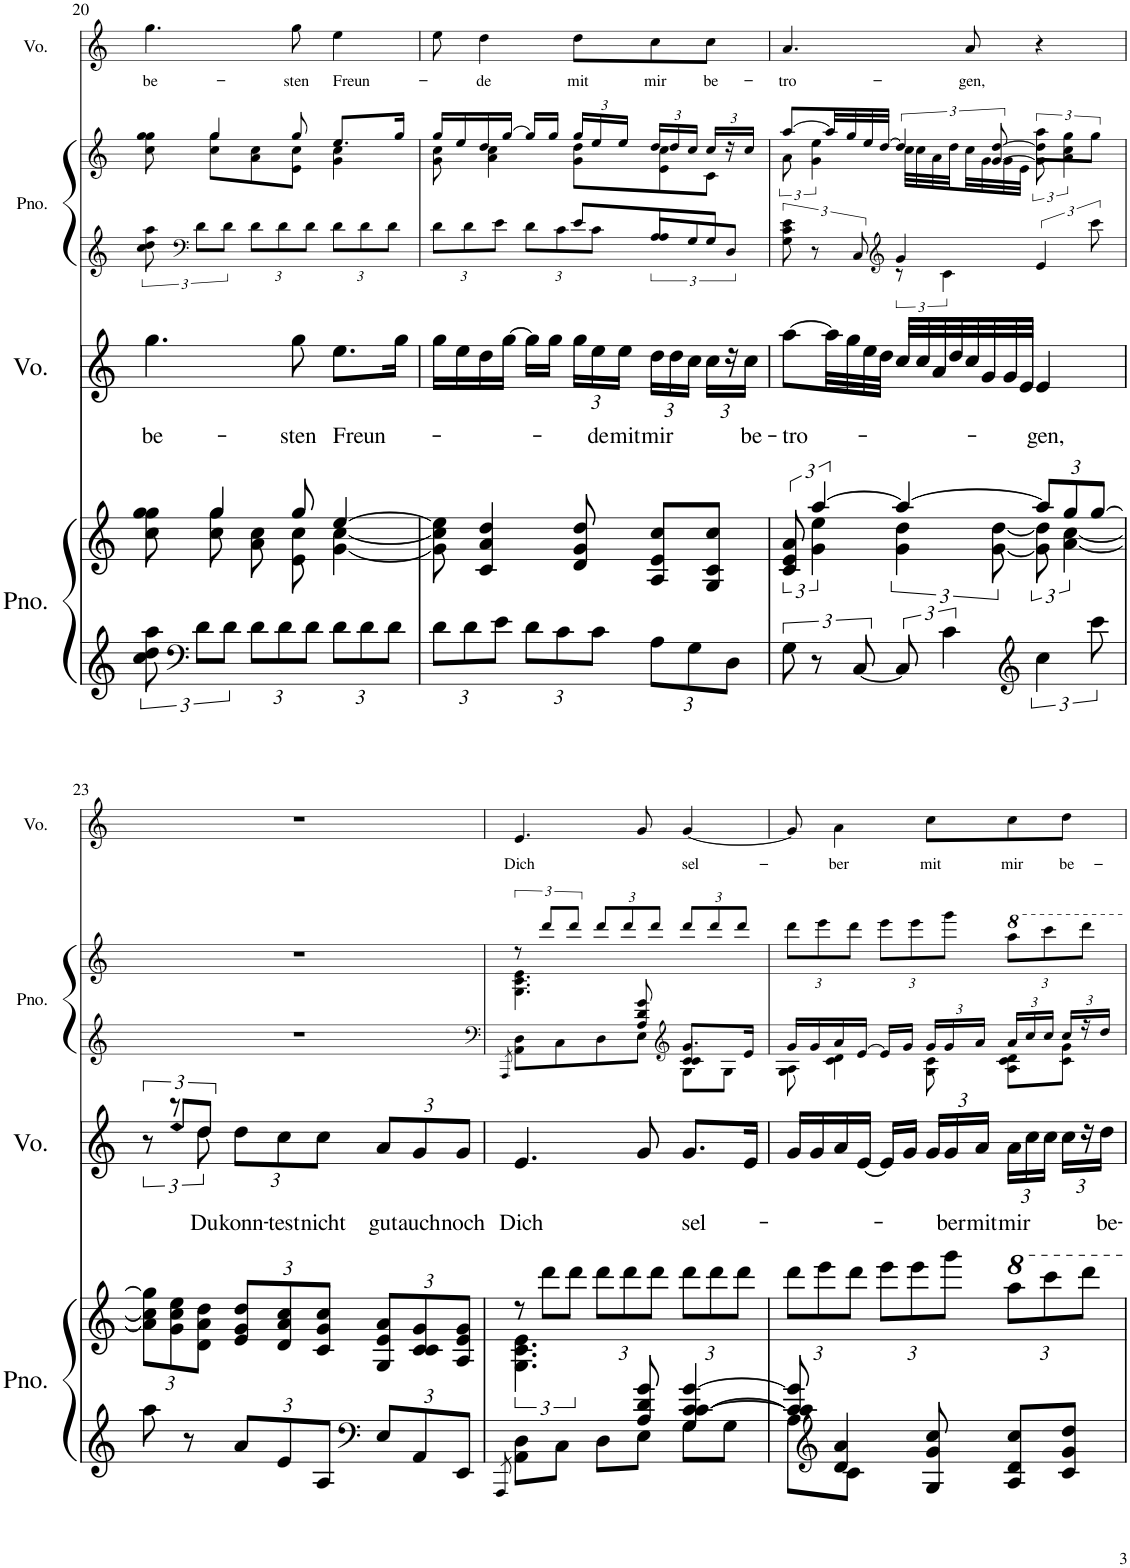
**kern	**kern	**kern	**text	**kern	**kern	**kern	**text
*part4	*part4	*part3	*part3	*part2	*part2	*part1	*part1
*staff6	*staff5	*staff4	*staff4	*staff3	*staff2	*staff1	*staff1
*I"Piano	*	*I"Voz	*	*I"Piano	*	*I"Voz	*
*I'Pno.	*	*I'Vo.	*	*I'Pno.	*	*I'Vo.	*
!!LO:PB:g=z
*clefG2	*clefG2	*clefG2	*	*clefG2	*clefG2	*clefG2	*
*k[]	*k[]	*k[]	*	*k[]	*k[]	*k[]	*
*M3/4	*M3/4	*M3/4	*	*M3/4	*M3/4	*M3/4	*
=20	=20	=20	=20	=20	=20	=20	=20
*	*^	*	*	*	*	*	*
!	!	!	!	!LO:LY:b	!	!	!	!LO:LY:b
*	*	*	*	*	*	*^	*	*
12cc\ 12dd\ 12aa\	8ryy	8cc\ 8gg\ 8gg\	4.gg\	be-	12cc\ 12dd\ 12aa\	8cc\ 8gg\ 8gg\	8ryy	4.gg\	be-
*clefF4	*	*	*	*	*clefF4	*	*	*	*
12d\L	.	.	.	.	12d\L	.	.	.	.
.	4gg/	8cc\ 8gg\	.	.	.	4gg/	8cc\ 8gg\L	.	.
12d\J	.	.	.	.	12d\J	.	.	.	.
*Xbrackettup	*	*	*	*	*Xbrackettup	*	*	*	*
12d\L	.	8a\ 8cc\	.	.	12d\L	.	8a\ 8cc\	.	.
12d\	.	.	.	.	12d\	.	.	.	.
!	!	!	!	!LO:LY:b	!	!	!	!	!LO:LY:b
.	8gg/	8e\ 8cc\	8gg\	-sten	.	8gg/	8e\ 8cc\J	8gg\	-sten
12d\J	.	.	.	.	12d\J	.	.	.	.
!	!	!	!	!LO:LY:b	!	!	!	!	!LO:LY:b
12d\L	[4ee/	[4g\ [4cc\	8.ee\L	Freun-	12d\L	8.ee/L	4g\ 4cc\	4ee\	Freun-
12d\	.	.	.	.	12d\	.	.	.	.
12d\J	.	.	.	.	12d\J	.	.	.	.
.	.	.	16gg\Jk	.	.	16gg/Jk	.	.	.
*	*v	*v	*	*	*	*	*	*	*
=21	=21	=21	=21	=21	=21	=21	=21	=21
*	*	*	*	*^	*	*	*	*
12d\L	8g\] 8cc\] 8ee\]	16gg\LL	.	12d\L	4.ryy	16gg/LL	8g\ 8cc\	8ee\	.
.	.	16ee\	.	.	.	16ee/	.	.	.
12d\	.	.	.	12d\	.	.	.	.	.
!	!	!	!	!	!	!	!	!	!LO:LY:b
.	4c/ 4a/ 4dd/	16dd\	.	.	.	16dd/	4a\ 4cc\	4dd\	-de
12e\J	.	.	.	12e\J	.	.	.	.	.
.	.	[16gg\JJ	.	.	.	[16gg/JJ	.	.	.
12d\L	.	16gg\LL]	.	12d\L	.	16gg/LL]	.	.	.
.	.	16gg\JJ	.	.	.	16gg/JJ	.	.	.
12c\	.	.	.	12c\	.	.	.	.	.
*	*	*Xbrackettup	*	*	*	*Xbrackettup	*	*	*
!	!	!	!	!	!	!	!	!	!LO:LY:b
.	8d/ 8g/ 8dd/	24gg\LL	.	.	8e/L	24gg/LL	8g\ 8dd\L	8dd\L	mit
!	!	!	!LO:LY:b	!	!	!	!	!	!
12c\J	.	24ee\	-de	12c\J	.	24ee/	.	.	.
!	!	!	!LO:LY:b	!	!	!	!	!	!
.	.	24ee\JJ	mit	.	.	24ee/JJ	.	.	.
!	!	!	!LO:LY:b	!	!	!	!	!	!
*	*	*	*	*brackettup	*	*	*	*	*
!	!	!	!	!	!	!	!	!	!LO:LY:b
12A\L	8A/ 8e/ 8cc/L	24dd\LL	mir	12A/L	8A/	24dd/LL	8e\ 8cc\	8cc\	mir
.	.	24dd\	.	.	.	24dd/	.	.	.
12G\	.	24cc\JJ	.	12G/	.	24cc/JJ	.	.	.
!	!	!	!	!	!	!	!	!	!LO:LY:b
.	8G/ 8c/ 8cc/J	24cc\LL	.	.	8G/J	24cc/LL	8c\J	8cc\J	be-
12D\J	.	24r	.	12D/J	.	24r	.	.	.
!	!	!	!LO:LY:b	!	!	!	!	!	!
.	.	24cc\JJ	be-	.	.	24cc/JJ	.	.	.
=22	=22	=22	=22	=22	=22	=22	=22	=22	=22
*brackettup	*	*	*	*	*	*	*	*	*
*	*^	*	*	*	*	*	*	*	*
!	!	!	!	!LO:LY:b	!	!	!	!	!	!
*	*	*	*	*	*	*	*	*brackettup	*	*
!	!	!	!	!	!	!	!	!	!	!LO:LY:b
12G\	12c/ 12e/ 12a/	12ryy	[8aa\L	-tro-	12G\ 12c\ 12e\	4ryy	[8aa/L	12a\	4.a/	-tro-
12r	[6aa/	6g\ 6ee\	.	.	12r	.	.	6g\ 6ee\	.	.
.	.	.	32aa\LL]	.	.	.	32aa/LL]	.	.	.
.	.	.	32gg\	.	.	.	32gg/	.	.	.
[12C/	.	.	.	.	12C/	.	.	.	.	.
.	.	.	32ee\	.	.	.	32ee/	.	.	.
.	.	.	32dd\JJJ	.	.	.	[32dd/JJJ	.	.	.
*	*	*	*	*	*clefG2	*	*	*	*	*
12C/]	4aa/_	6g\ 6dd\	32cc/LLL	.	4g/	12r	6dd/]	32cc\LLL	.	.
.	.	.	32cc/	.	.	.	.	32cc\	.	.
.	.	.	32a/	.	.	.	.	32a\	.	.
6c\	.	.	.	.	.	6c\	.	.	.	.
.	.	.	32dd/	.	.	.	.	32dd\	.	.
!	!	!	!	!	!	!	!	!	!	!LO:LY:b
.	.	.	32cc/	.	.	.	.	32cc\	8a/	-gen,
.	.	.	32g/	.	.	.	.	32g\	.	.
.	.	[12g\ [12dd\	.	.	.	.	[12g/ [12dd/	.	.	.
.	.	.	32g/	.	.	.	.	32g\	.	.
.	.	.	32e/JJJ	.	.	.	.	32e\JJJ	.	.
*clefG2	*	*	*	*	*	*	*	*	*	*
*	*Xbrackettup	*brackettup	*	*	*	*	*	*	*	*
!	!	!	!	!LO:LY:b	!	!	!	!	!	!
6cc\	12aa/L]	12g\] 12dd\]	4e/	-gen,	6e/	4ryy	12g\] 12dd\]	12aa\L	4r	.
.	12gg/	[6a\ [6cc\	.	.	.	.	6a\ 6cc\	12gg\	.	.
12ccc\	[12gg/J	.	.	.	12ccc\	.	.	12gg\J	.	.
*	*	*	*	*	*v	*v	*	*	*	*
*	*v	*v	*	*	*	*v	*v	*	*
!!LO:LB:g=z
=23	=23	=23	=23	=23	=23	=23	=23
*	*Xbrackettup	*brackettup	*	*	*	*	*
*	*	*^	*	*	*	*	*
8aa\	12a\] 12cc\] 12gg\]L	12r	12ryy	.	2.r	2.r	2.r	.
.	12g\ 12cc\ 12ee\	12r	12ee/L	.	.	.	.	.
8r	.	.	.	.	.	.	.	.
!	!	!	!	!LO:LY:b	!	!	!	!
.	12d\ 12a\ 12dd\J	12dd\	12dd/J	Du	.	.	.	.
*Xbrackettup	*	*Xbrackettup	*	*	*	*	*	*
!	!	!	!	!LO:LY:b	!	!	!	!
12a/L	12e/ 12g/ 12dd/L	12dd\L	2ryy	konn-	.	.	.	.
!	!	!	!	!LO:LY:b	!	!	!	!
12e/	12d/ 12a/ 12cc/	12cc\	.	-test	.	.	.	.
!	!	!	!	!LO:LY:b	!	!	!	!
12A/J	12c/ 12g/ 12cc/J	12cc\J	.	nicht	.	.	.	.
*clefF4	*	*	*	*	*	*	*	*
!	!	!	!	!LO:LY:b	!	!	!	!
12E/L	12G/ 12e/ 12a/L	12a/L	.	gut	.	.	.	.
!	!	!	!	!LO:LY:b	!	!	!	!
12AA/	12c/ 12c/ 12g/	12g/	.	auch	.	.	.	.
!	!	!	!	!LO:LY:b	!	!	!	!
12EE/J	12A/ 12e/ 12g/J	12g/J	.	noch	.	.	.	.
*	*	*v	*v	*	*	*	*	*
=24	=24	=24	=24	=24	=24	=24	=24
*^	*	*	*	*	*	*	*
.	8qAAA/	.	.	.	.	.	.	.
*v	*v	*	*	*	*	*	*	*
*	*	*	*	*clefF4	*	*	*
*	*	*	*	*^	*	*	*
.	.	.	.	.	8qAAA/	.	.	.
*^	*	*	*	*v	*v	*	*	*
*	*	*brackettup	*	*	*	*	*	*
*	*	*^	*	*	*^	*	*	*
!	!	!	!	!	!LO:LY:b	!	!	!	!	!LO:LY:b
*	*	*	*	*	*	*	*^	*^	*	*
8ryy	8AA\ 8D\L	12r	4.G\ 4.c\ 4.e\	4.e/	Dich	4.ryy	8AA\ 8D\L	2ryy	12r	4.G\ 4.c\ 4.e\	4.e/	Dich
.	.	12ddd\L	.	.	.	.	.	.	12ddd/L	.	.	.
4ryy	8C\J	.	.	.	.	.	8C\	.	.	.	.	.
.	.	12ddd\J	.	.	.	.	.	.	12ddd/J	.	.	.
*	*	*Xbrackettup	*	*	*	*	*	*	*Xbrackettup	*	*	*
.	8D\L	12ddd\L	.	.	.	.	8D\	.	12ddd/L	.	.	.
.	.	12ddd\	.	.	.	.	.	.	12ddd/	.	.	.
8A/ 8d/ 8g/	8E\J	.	4.ryy	8g/	.	8A/ 8d/ 8g/	8E\J	.	.	4.ryy	8g/	.
.	.	12ddd\J	.	.	.	.	.	.	12ddd/J	.	.	.
*	*	*	*	*	*	*clefG2	*	*	*	*	*	*
!	!	!	!	!	!LO:LY:b	!	!	!	!	!	!	!LO:LY:b
4G/ [4c/ [4c/ [4g/	8G\L	12ddd\L	.	8.g/L	sel-	8.g/L	8G\L	4c/ 4c/	12ddd/L	.	[4g/	sel-
.	.	12ddd\	.	.	.	.	.	.	12ddd/	.	.	.
.	8G\J	.	.	.	.	.	8G\J	.	.	.	.	.
.	.	12ddd\J	.	.	.	.	.	.	12ddd/J	.	.	.
.	.	.	.	16e/Jk	.	16e/Jk	.	.	.	.	.	.
*	*	*	*	*	*	*	*v	*v	*	*	*	*
*	*	*v	*v	*	*	*	*	*v	*v	*	*
=25	=25	=25	=25	=25	=25	=25	=25	=25	=25
8c/] 8c/] 8g/]	8A\L	12ddd\L	16g/LL	.	16g/LL	8G\ 8A\	12ddd\L	8g/]	.
.	.	.	16g/	.	16g/	.	.	.	.
.	.	12eee\	.	.	.	.	12eee\	.	.
*clefG2	*	*	*	*	*	*	*	*	*
!	!	!	!	!	!	!	!	!	!LO:LY:b
4d/ 4a/	8c\J	.	16a/	.	16a/	4c\ 4d\	.	4a\	-ber
.	.	12ddd\J	.	.	.	.	12ddd\J	.	.
.	.	.	[16e/JJ	.	[16e/JJ	.	.	.	.
.	2ryy	12eee\L	16e/LL]	.	16e/LL]	.	12eee\L	.	.
.	.	.	16g/JJ	.	16g/JJ	.	.	.	.
.	.	12eee\	.	.	.	.	12eee\	.	.
*	*	*	*	*	*Xbrackettup	*	*	*	*
!	!	!	!	!	!	!	!	!	!LO:LY:b
8G/ 8g/ 8cc/	.	.	24g/LL	.	24g/LL	8G\ 8c\	.	8cc\L	mit
!	!	!	!	!LO:LY:b	!	!	!	!	!
.	.	12ggg\J	24g/	-ber	24g/	.	12ggg\J	.	.
!	!	!	!	!LO:LY:b	!	!	!	!	!
.	.	.	24a/JJ	mit	24a/JJ	.	.	.	.
!	!	!	!	!LO:LY:b	!	!	!	!	!LO:LY:b
8A/ 8d/ 8cc/L	.	12aaa\L	24a\LL	mir	24a/LL	8A\ 8c\ 8d\L	12aaa\L	8cc\	mir
.	.	.	24cc\	.	24cc/	.	.	.	.
.	.	12cccc\	24cc\JJ	.	24cc/JJ	.	12cccc\	.	.
!	!	!	!	!	!	!	!	!	!LO:LY:b
8c/ 8g/ 8dd/J	.	.	24cc\LL	.	24cc/LL	8c\ 8g\J	.	8dd\J	be-
.	.	12dddd\J	24r	.	24r	.	12dddd\J	.	.
!	!	!	!	!LO:LY:b	!	!	!	!	!
.	.	.	24dd\JJ	be-	24dd/JJ	.	.	.	.
*v	*v	*	*	*	*v	*v	*	*	*
=	=	=	=	=	=	=	=
*-	*-	*-	*-	*-	*-	*-	*-
